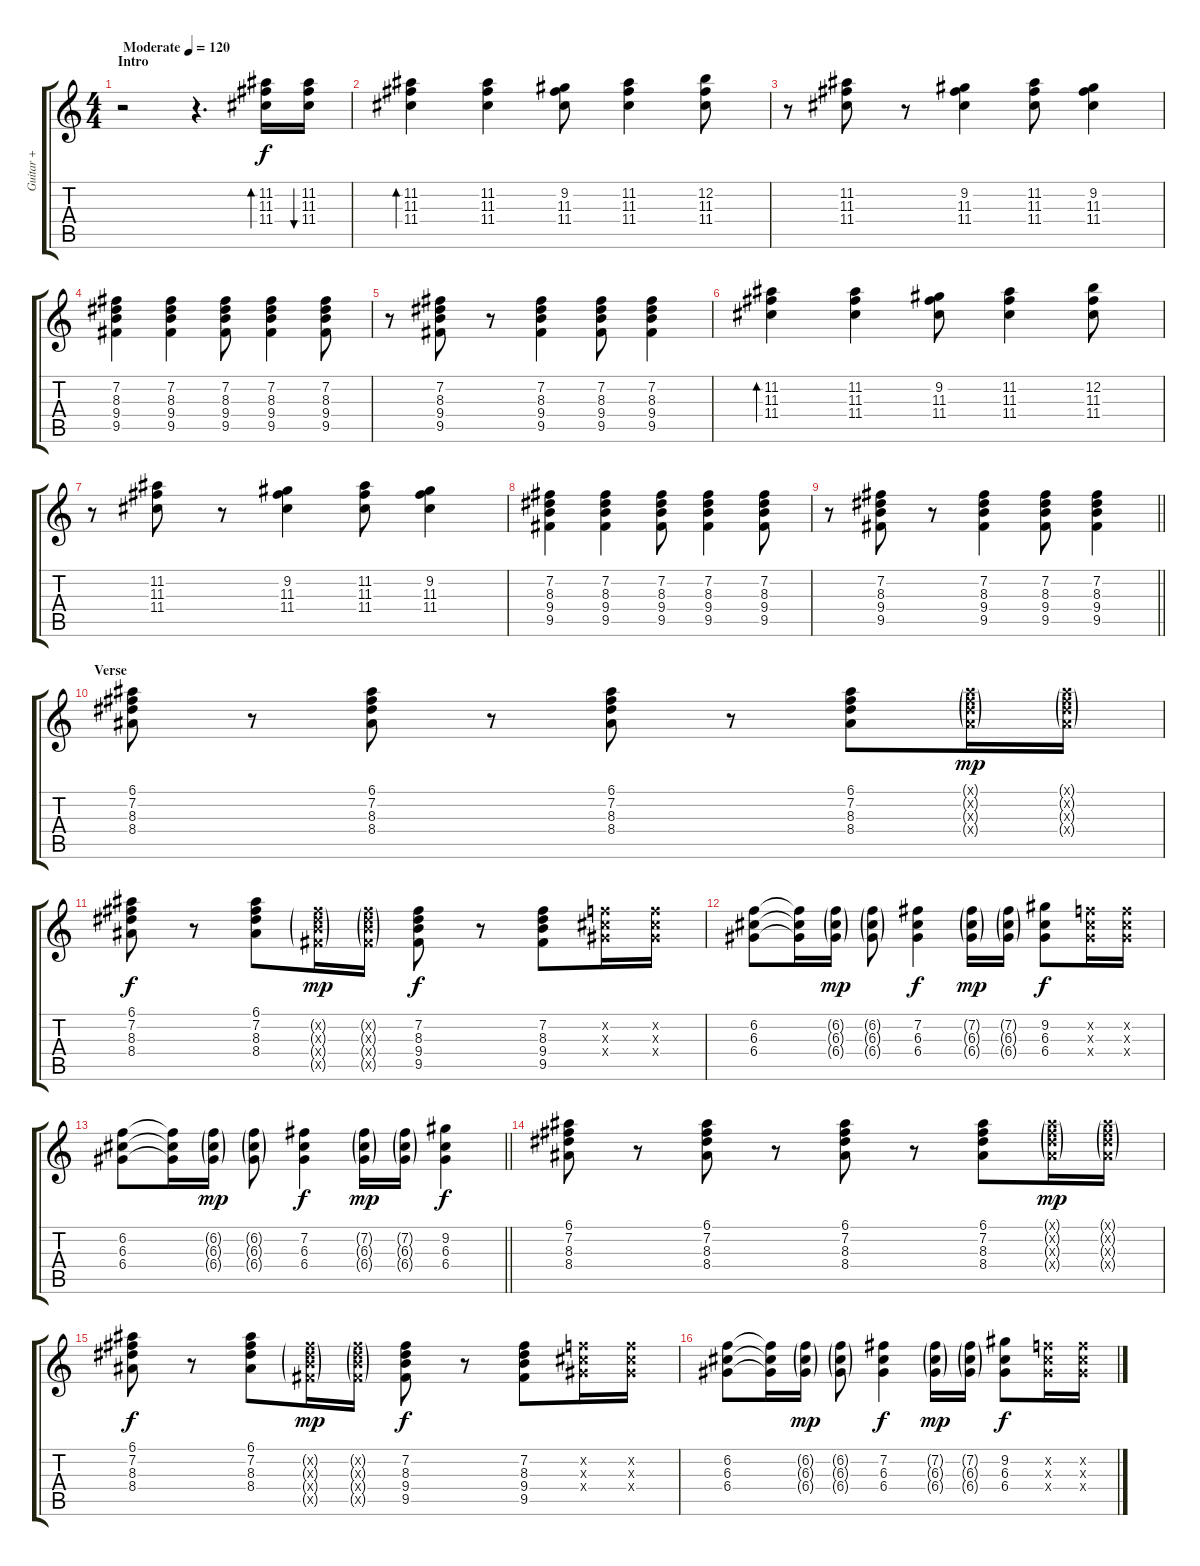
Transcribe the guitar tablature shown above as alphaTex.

\track ("Guitar +" "Guitar +") {instrument overdrivenguitar}
\staff {score tabs}
\tuning (E4 B3 G3 D3 A2 E2) {hide}
\ts (4 4)
\section ("" "Intro")
\tempo (120 "Moderate")
\clef g2
\ks c
r.2{dy f instrument overdrivenguitar} r.4{d} (11.2 11.3 11.4).16{bd 60} (11.2 11.3 11.4).16{bu 60} |
(11.2 11.3 11.4).4{bd 60} (11.2 11.3 11.4).4 (9.2 11.3 11.4).8 (11.2 11.3 11.4).4 (12.2 11.3 11.4).8 |
r.8 (11.2 11.3 11.4).8 r.8 (9.2 11.3 11.4).4 (11.2 11.3 11.4).8 (9.2 11.3 11.4).4 |
(7.2 8.3 9.4 9.5).4 (7.2 8.3 9.4 9.5).4 (7.2 8.3 9.4 9.5).8 (7.2 8.3 9.4 9.5).4 (7.2 8.3 9.4 9.5).8 |
r.8 (7.2 8.3 9.4 9.5).8 r.8 (7.2 8.3 9.4 9.5).4 (7.2 8.3 9.4 9.5).8 (7.2 8.3 9.4 9.5).4 |
(11.2 11.3 11.4).4{bd 60} (11.2 11.3 11.4).4 (9.2 11.3 11.4).8 (11.2 11.3 11.4).4 (12.2 11.3 11.4).8 |
r.8 (11.2 11.3 11.4).8 r.8 (9.2 11.3 11.4).4 (11.2 11.3 11.4).8 (9.2 11.3 11.4).4 |
(7.2 8.3 9.4 9.5).4 (7.2 8.3 9.4 9.5).4 (7.2 8.3 9.4 9.5).8 (7.2 8.3 9.4 9.5).4 (7.2 8.3 9.4 9.5).8 |
\barLineRight lightlight
r.8 (7.2 8.3 9.4 9.5).8 r.8 (7.2 8.3 9.4 9.5).4 (7.2 8.3 9.4 9.5).8 (7.2 8.3 9.4 9.5).4 |
\section ("" "Verse")
(6.1 7.2 8.3 8.4).8 r.8 (6.1 7.2 8.3 8.4).8 r.8 (6.1 7.2 8.3 8.4).8 r.8 (6.1 7.2 8.3 8.4).8 (6.1{g x} 7.2{g x} 8.3{g x} 8.4{g x}).16{dy mp} (6.1{g x} 7.2{g x} 8.3{g x} 8.4{g x}).16 |
(6.1 7.2 8.3 8.4).8{dy f} r.8 (6.1 7.2 8.3 8.4).8 (7.2{g x} 8.3{g x} 9.4{g x} 9.5{g x}).16{dy mp} (7.2{g x} 8.3{g x} 9.4{g x} 9.5{g x}).16 (7.2 8.3 9.4 9.5).8{dy f} r.8 (7.2 8.3 9.4 9.5).8 (6.2{x} 6.3{x} 6.4{x}).16 (6.2{x} 6.3{x} 6.4{x}).16 |
(6.2 6.3 6.4).8 (6.2{t} 6.3{t} 6.4{t}).16 (6.2{g} 6.3{g} 6.4{g}).16{dy mp} (6.2{g} 6.3{g} 6.4{g}).8 (7.2 6.3 6.4).4{dy f} (7.2{g} 6.3{g} 6.4{g}).16{dy mp} (7.2{g} 6.3{g} 6.4{g}).16 (9.2 6.3 6.4).8{dy f} (6.2{x} 6.3{x} 6.4{x}).16 (6.2{x} 6.3{x} 6.4{x}).16 |
\barLineRight lightlight
(6.2 6.3 6.4).8 (6.2{t} 6.3{t} 6.4{t}).16 (6.2{g} 6.3{g} 6.4{g}).16{dy mp} (6.2{g} 6.3{g} 6.4{g}).8 (7.2 6.3 6.4).4{dy f} (7.2{g} 6.3{g} 6.4{g}).16{dy mp} (7.2{g} 6.3{g} 6.4{g}).16 (9.2 6.3 6.4).4{dy f} |
(6.1 7.2 8.3 8.4).8 r.8 (6.1 7.2 8.3 8.4).8 r.8 (6.1 7.2 8.3 8.4).8 r.8 (6.1 7.2 8.3 8.4).8 (6.1{g x} 7.2{g x} 8.3{g x} 8.4{g x}).16{dy mp} (6.1{g x} 7.2{g x} 8.3{g x} 8.4{g x}).16 |
(6.1 7.2 8.3 8.4).8{dy f} r.8 (6.1 7.2 8.3 8.4).8 (7.2{g x} 8.3{g x} 9.4{g x} 9.5{g x}).16{dy mp} (7.2{g x} 8.3{g x} 9.4{g x} 9.5{g x}).16 (7.2 8.3 9.4 9.5).8{dy f} r.8 (7.2 8.3 9.4 9.5).8 (6.2{x} 6.3{x} 6.4{x}).16 (6.2{x} 6.3{x} 6.4{x}).16 |
(6.2 6.3 6.4).8 (6.2{t} 6.3{t} 6.4{t}).16 (6.2{g} 6.3{g} 6.4{g}).16{dy mp} (6.2{g} 6.3{g} 6.4{g}).8 (7.2 6.3 6.4).4{dy f} (7.2{g} 6.3{g} 6.4{g}).16{dy mp} (7.2{g} 6.3{g} 6.4{g}).16 (9.2 6.3 6.4).8{dy f} (6.2{x} 6.3{x} 6.4{x}).16 (6.2{x} 6.3{x} 6.4{x}).16
